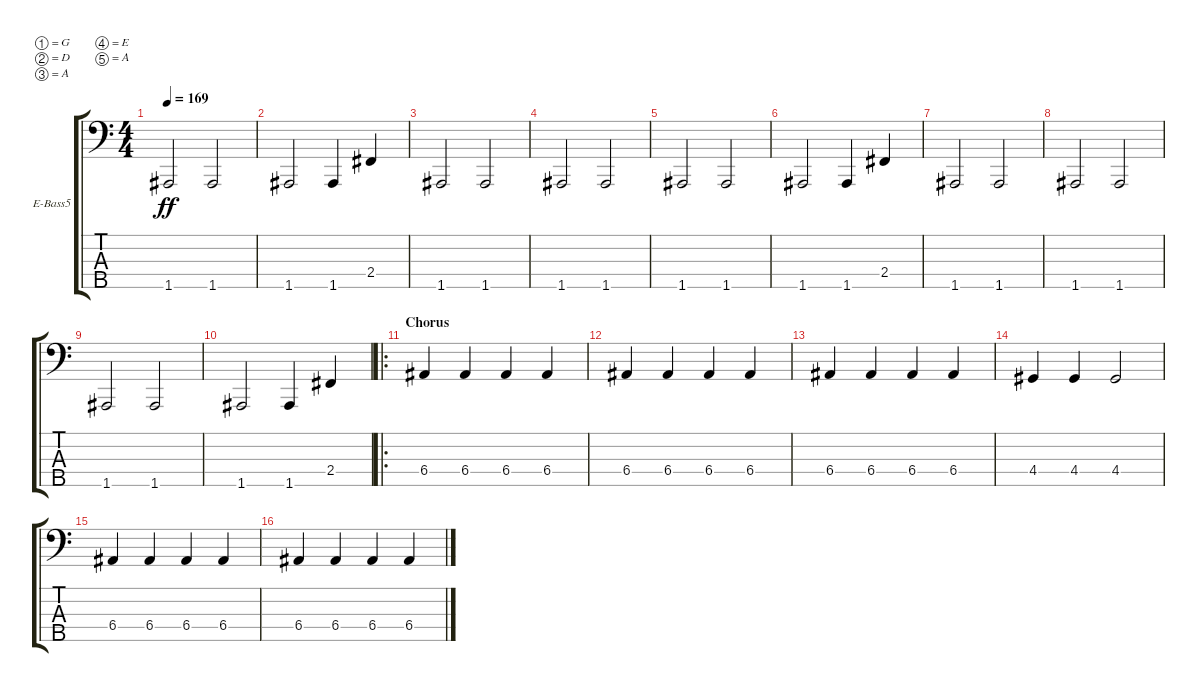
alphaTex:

\bracketExtendMode groupsimilarinstruments
\firstSystemTrackNameOrientation horizontal
\otherSystemsTrackNameOrientation horizontal
\track ("Electric Bass" "E-Bass5") {instrument electricbassfinger}
\staff {score tabs}
\tuning (G2 D2 A1 E1 A0)
\ts (4 4)
\tempo 169
\clef f4
\ks c
1.5.2{dy ff} 1.5.2 |
1.5.2 1.5.4 2.4.4 |
1.5.2 1.5.2 |
1.5.2 1.5.2 |
1.5.2 1.5.2 |
1.5.2 1.5.4 2.4.4 |
1.5.2 1.5.2 |
1.5.2 1.5.2 |
1.5.2 1.5.2 |
1.5.2 1.5.4 2.4.4 |
\ro
\section ("" "Chorus")
6.4.4 6.4.4 6.4.4 6.4.4 |
6.4.4 6.4.4 6.4.4 6.4.4 |
6.4.4 6.4.4 6.4.4 6.4.4 |
4.4.4 4.4.4 4.4.2 |
6.4.4 6.4.4 6.4.4 6.4.4 |
6.4.4 6.4.4 6.4.4 6.4.4
